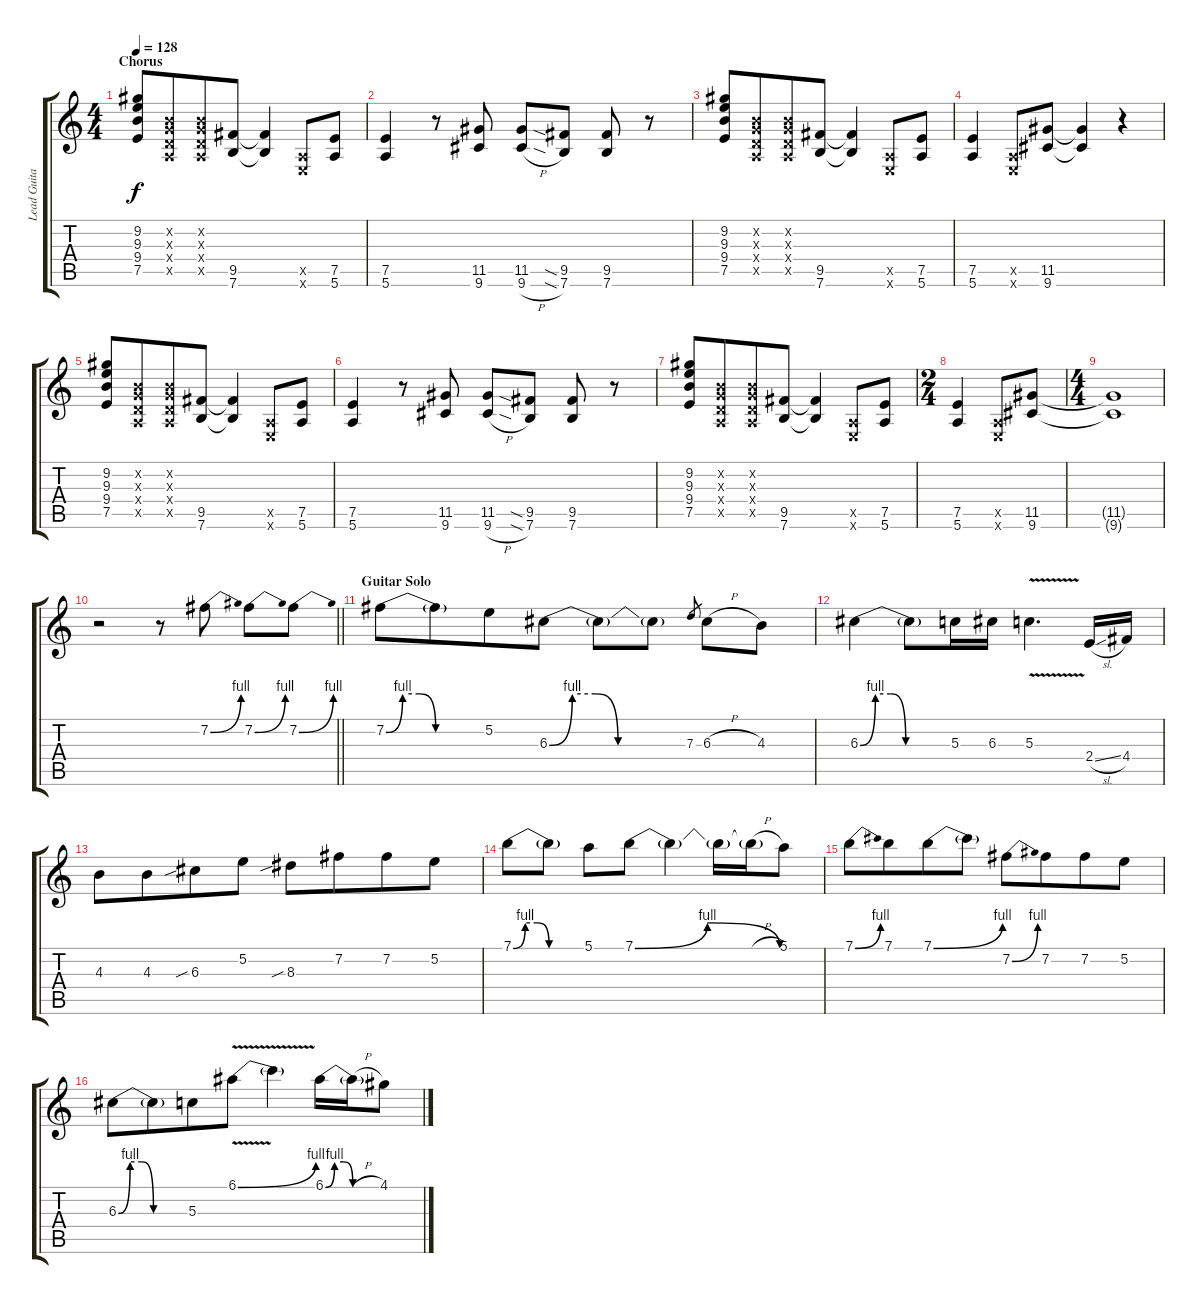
\track ("Lead Guitar" "Lead Guita") {instrument distortionguitar}
\staff {score tabs}
\tuning (E4 B3 G3 D3 A2 E2) {hide}
\ts (4 4)
\section ("" "Chorus")
\tempo 128
\clef g2
\ks c
(9.2 9.3 9.4 7.5).8{dy f} (0.2{x} 0.3{x} 0.4{x} 0.5{x}).8{beam merge} (0.2{x} 0.3{x} 0.4{x} 0.5{x}).8 (9.5 7.6).8 (9.5{t} 7.6{t}).4 (0.5{x} 0.6{x}).8 (7.5 5.6).8 |
(7.5 5.6).4 r.8 (11.5 9.6).8 (11.5 9.6{h}).8 (9.5{sia} 7.6{sia}).8 (9.5 7.6).8 r.8 |
(9.2 9.3 9.4 7.5).8 (0.2{x} 0.3{x} 0.4{x} 0.5{x}).8{beam merge} (0.2{x} 0.3{x} 0.4{x} 0.5{x}).8 (9.5 7.6).8 (9.5{t} 7.6{t}).4 (0.5{x} 0.6{x}).8 (7.5 5.6).8 |
(7.5 5.6).4 (0.5{x} 0.6{x}).8 (11.5 9.6).8 (11.5{t} 9.6{t}).4 r.4 |
(9.2 9.3 9.4 7.5).8 (0.2{x} 0.3{x} 0.4{x} 0.5{x}).8{beam merge} (0.2{x} 0.3{x} 0.4{x} 0.5{x}).8 (9.5 7.6).8 (9.5{t} 7.6{t}).4 (0.5{x} 0.6{x}).8 (7.5 5.6).8 |
(7.5 5.6).4 r.8 (11.5 9.6).8 (11.5 9.6{h}).8 (9.5{sia} 7.6{sia}).8 (9.5 7.6).8 r.8 |
(9.2 9.3 9.4 7.5).8 (0.2{x} 0.3{x} 0.4{x} 0.5{x}).8{beam merge} (0.2{x} 0.3{x} 0.4{x} 0.5{x}).8 (9.5 7.6).8 (9.5{t} 7.6{t}).4 (0.5{x} 0.6{x}).8 (7.5 5.6).8 |
\ts (2 4)
(7.5 5.6).4 (0.5{x} 0.6{x}).8 (11.5 9.6).8 |
\ts (4 4)
(11.5{t} 9.6{t}).1 |
\barLineRight lightlight
r.2 r.8 7.2{be (bend 0 0 60 4)}.8 7.2{be (bend 0 0 60 4)}.8 7.2{be (bend 0 0 60 4)}.8 |
\section ("" "Guitar Solo")
7.2{be (custom 0 0 10 4 20 4 30 0 46 0 60 0)}.8 7.2{t}.8{beam merge} 5.2.8{beam merge} 6.3{be (custom 0 0 10 4 20 4 30 0 60 0)}.8 6.3{t}.8 6.3{t}.8 7.3.8{gr beam merge} 6.3{h}.8 4.3.8 |
6.3{be (custom 0 0 10 4 20 4 30 0 60 0)}.4 6.3{t}.8 5.3.16 6.3.16 5.3{v}.4{d} 2.4{sl}.16 4.4.16 |
4.3.8 4.3.8{beam merge} 6.3{sib}.8 5.2.8 8.3{sib}.8 7.2.8{beam merge} 7.2.8 5.2.8 |
7.1{be (custom 0 0 10 4 20 4 30 0 60 0)}.8 7.1{t}.8 5.1.8 7.1{be (bendrelease 0 0 10 4 20 4 60 0)}.8 7.1{t}.4 7.1{t}.16 7.1{h t}.16 5.1.8 |
7.1{be (bend 0 0 60 4)}.8 7.1.8{beam merge} 7.1{be (bend 0 0 60 4)}.8 7.1{t}.8 7.2{be (bend 0 0 60 4)}.8 7.2.8{beam merge} 7.2.8 5.2.8 |
6.3{be (custom 0 0 10 4 20 4 30 0 60 0)}.8 6.3{t}.8{beam merge} 5.3.8 6.1{be (bend 0 0 60 4) v}.8 6.1{t}.4 6.1{be (custom 0 0 10 4 20 4 30 0 60 0)}.16 6.1{h t}.16 4.1.8
